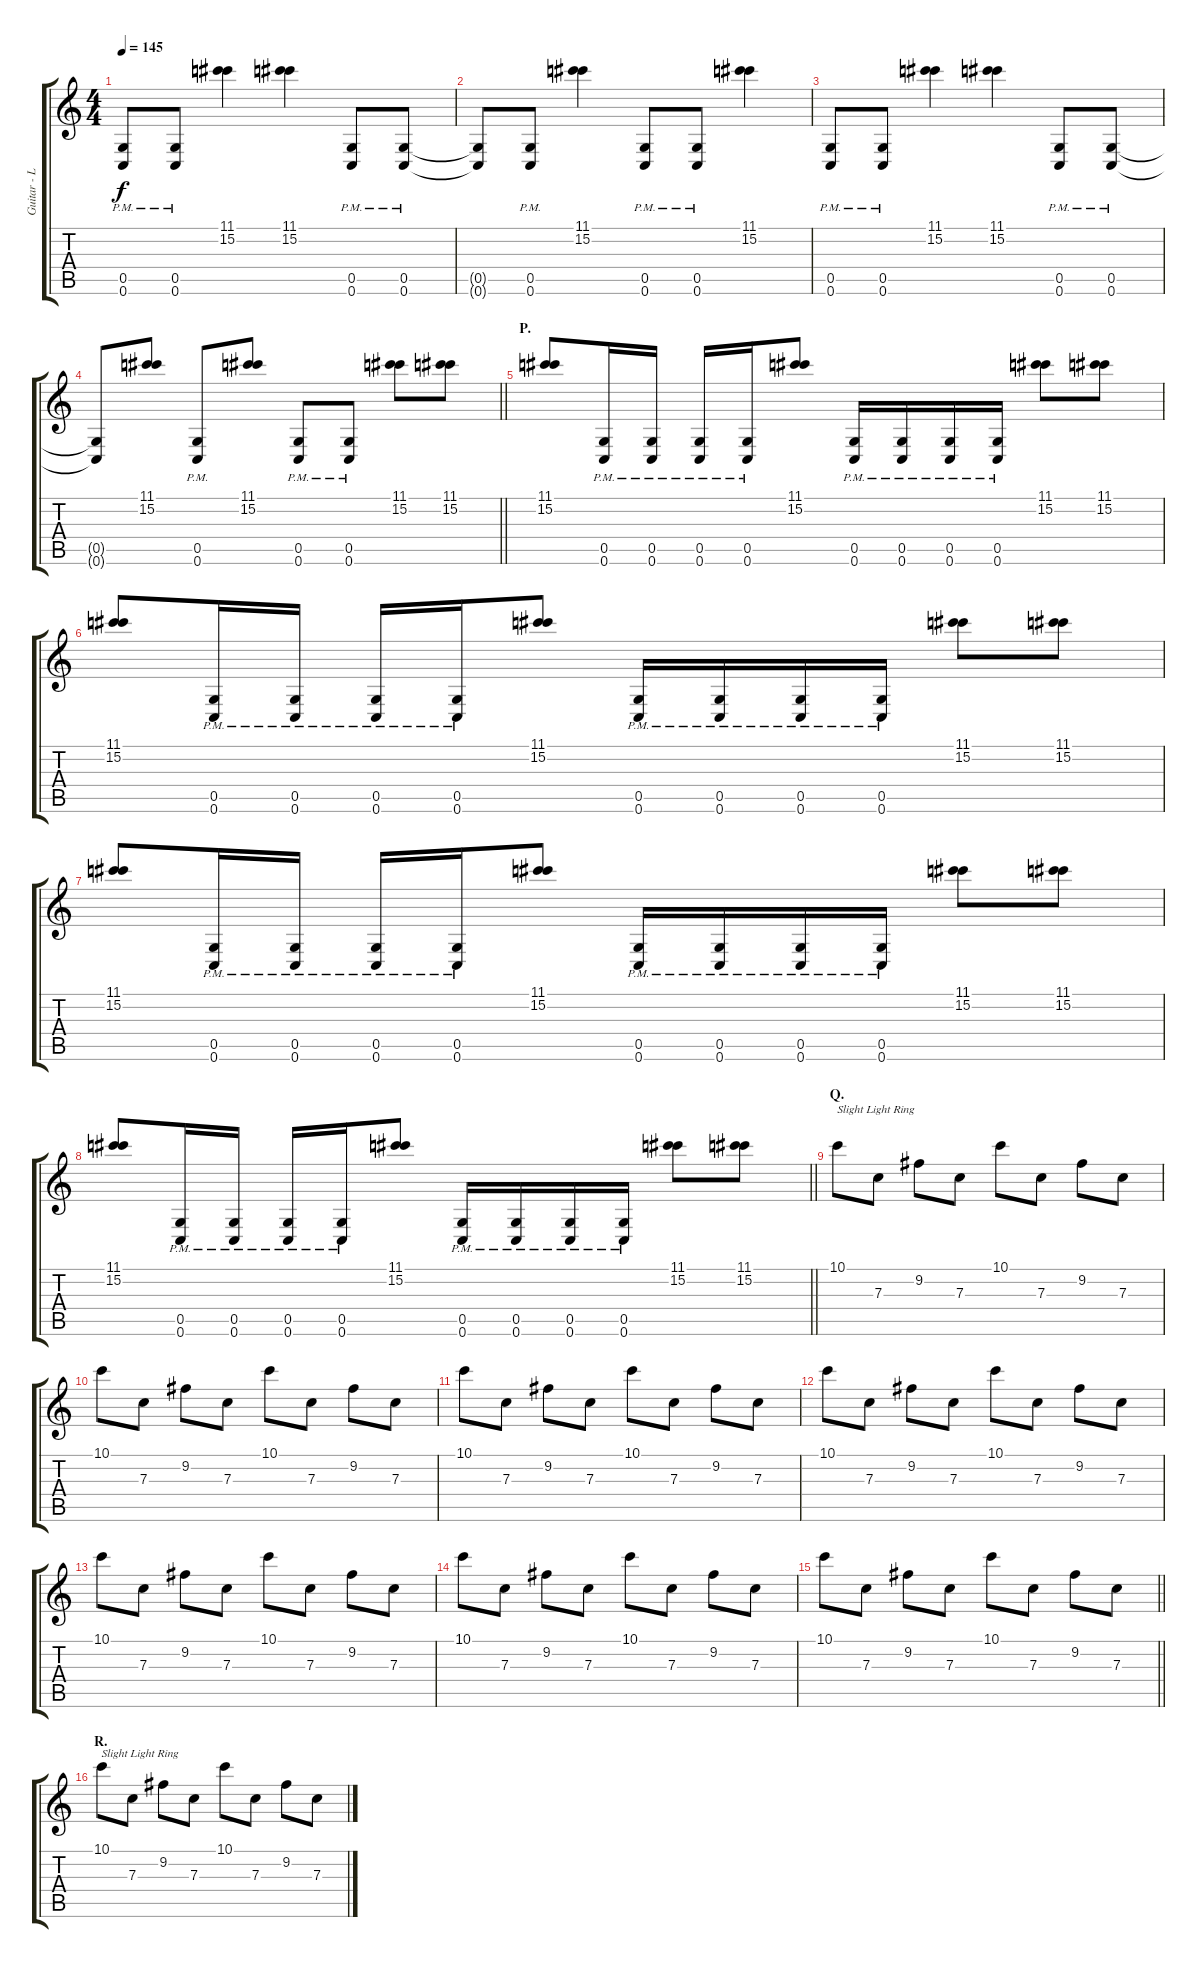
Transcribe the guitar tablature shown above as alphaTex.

\track ("Guitar - Left" "Guitar - L") {instrument distortionguitar}
\staff {score tabs}
\tuning (D4 A3 F3 C3 G2 C2) {hide}
\ts (4 4)
\tempo 145
\clef g2
\ks c
(0.5{pm} 0.6{pm}).8{dy f} (0.5{pm} 0.6{pm}).8 (11.1 15.2).4 (11.1 15.2).4 (0.5{pm} 0.6{pm}).8 (0.5{pm} 0.6{pm}).8 |
(0.5{t} 0.6{t}).8 (0.5{pm} 0.6{pm}).8 (11.1 15.2).4 (0.5{pm} 0.6{pm}).8 (0.5{pm} 0.6{pm}).8 (11.1 15.2).4 |
(0.5{pm} 0.6{pm}).8 (0.5{pm} 0.6{pm}).8 (11.1 15.2).4 (11.1 15.2).4 (0.5{pm} 0.6{pm}).8 (0.5{pm} 0.6{pm}).8 |
\barLineRight lightlight
(0.5{t} 0.6{t}).8 (11.1 15.2).8 (0.5{pm} 0.6{pm}).8 (11.1 15.2).8 (0.5{pm} 0.6{pm}).8 (0.5{pm} 0.6{pm}).8 (11.1 15.2).8 (11.1 15.2).8 |
\section ("" "P.")
(11.1 15.2).8 (0.5{pm} 0.6{pm}).16 (0.5{pm} 0.6{pm}).16 (0.5{pm} 0.6{pm}).16 (0.5{pm} 0.6{pm}).16 (11.1 15.2).8 (0.5{pm} 0.6{pm}).16 (0.5{pm} 0.6{pm}).16 (0.5{pm} 0.6{pm}).16 (0.5{pm} 0.6{pm}).16 (11.1 15.2).8 (11.1 15.2).8 |
(11.1 15.2).8 (0.5{pm} 0.6{pm}).16 (0.5{pm} 0.6{pm}).16 (0.5{pm} 0.6{pm}).16 (0.5{pm} 0.6{pm}).16 (11.1 15.2).8 (0.5{pm} 0.6{pm}).16 (0.5{pm} 0.6{pm}).16 (0.5{pm} 0.6{pm}).16 (0.5{pm} 0.6{pm}).16 (11.1 15.2).8 (11.1 15.2).8 |
(11.1 15.2).8 (0.5{pm} 0.6{pm}).16 (0.5{pm} 0.6{pm}).16 (0.5{pm} 0.6{pm}).16 (0.5{pm} 0.6{pm}).16 (11.1 15.2).8 (0.5{pm} 0.6{pm}).16 (0.5{pm} 0.6{pm}).16 (0.5{pm} 0.6{pm}).16 (0.5{pm} 0.6{pm}).16 (11.1 15.2).8 (11.1 15.2).8 |
\barLineRight lightlight
(11.1 15.2).8 (0.5{pm} 0.6{pm}).16 (0.5{pm} 0.6{pm}).16 (0.5{pm} 0.6{pm}).16 (0.5{pm} 0.6{pm}).16 (11.1 15.2).8 (0.5{pm} 0.6{pm}).16 (0.5{pm} 0.6{pm}).16 (0.5{pm} 0.6{pm}).16 (0.5{pm} 0.6{pm}).16 (11.1 15.2).8 (11.1 15.2).8 |
\section ("" "Q.")
10.1.8{txt "Slight Light Ring"} 7.3.8 9.2.8 7.3.8 10.1.8 7.3.8 9.2.8 7.3.8 |
10.1.8 7.3.8 9.2.8 7.3.8 10.1.8 7.3.8 9.2.8 7.3.8 |
10.1.8 7.3.8 9.2.8 7.3.8 10.1.8 7.3.8 9.2.8 7.3.8 |
10.1.8 7.3.8 9.2.8 7.3.8 10.1.8 7.3.8 9.2.8 7.3.8 |
10.1.8 7.3.8 9.2.8 7.3.8 10.1.8 7.3.8 9.2.8 7.3.8 |
10.1.8 7.3.8 9.2.8 7.3.8 10.1.8 7.3.8 9.2.8 7.3.8 |
\barLineRight lightlight
10.1.8 7.3.8 9.2.8 7.3.8 10.1.8 7.3.8 9.2.8 7.3.8 |
\section ("" "R.")
10.1.8{txt "Slight Light Ring"} 7.3.8 9.2.8 7.3.8 10.1.8 7.3.8 9.2.8 7.3.8
